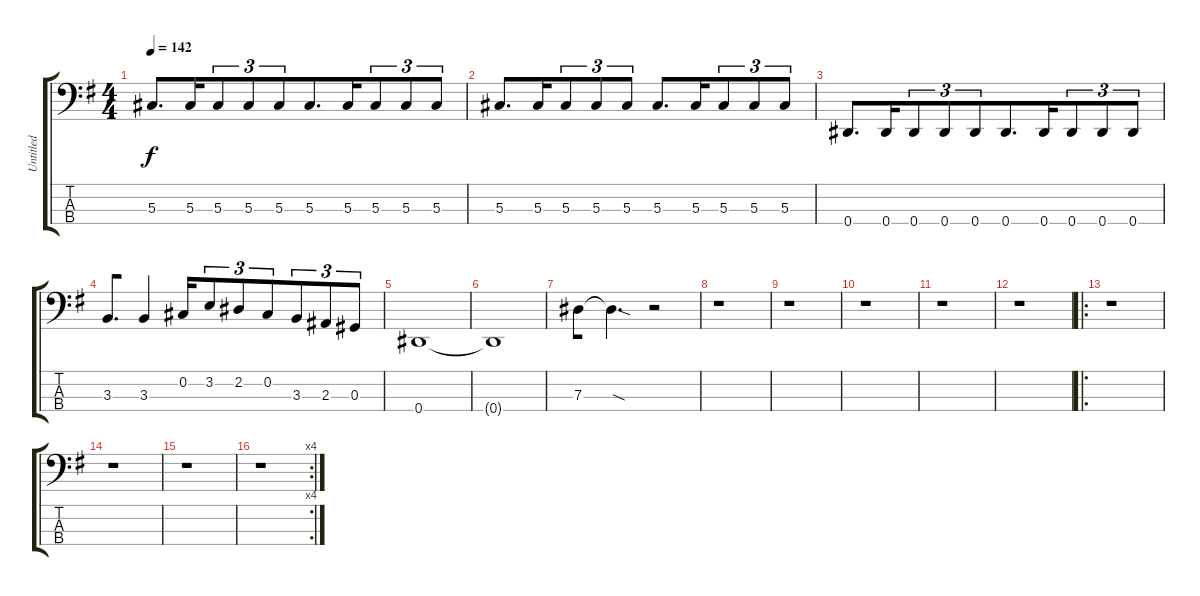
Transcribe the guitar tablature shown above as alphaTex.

\track ("Untitled" "Untitled") {instrument electricbassfinger}
\staff {score tabs}
\tuning (Gb2 Db2 Ab1 Eb1) {hide}
\ts (4 4)
\tempo 142
\clef f4
\ks g
5.3.8{d dy f beam merge} 5.3.16{beam merge} 5.3.8{tu (3 2) beam merge} 5.3.8{tu (3 2) beam merge} 5.3.8{tu (3 2) beam merge} 5.3.8{d beam merge} 5.3.16{beam merge} 5.3.8{tu (3 2) beam merge} 5.3.8{tu (3 2) beam merge} 5.3.8{tu (3 2)} |
5.3.8{d beam merge} 5.3.16{beam merge} 5.3.8{tu (3 2) beam merge} 5.3.8{tu (3 2) beam merge} 5.3.8{tu (3 2)} 5.3.8{d beam merge} 5.3.16{beam merge} 5.3.8{tu (3 2) beam merge} 5.3.8{tu (3 2) beam merge} 5.3.8{tu (3 2)} |
0.4.8{d beam merge} 0.4.16{beam merge} 0.4.8{tu (3 2)} 0.4.8{tu (3 2) beam merge} 0.4.8{tu (3 2) beam merge} 0.4.8{d beam merge} 0.4.16{beam merge} 0.4.8{tu (3 2) beam merge} 0.4.8{tu (3 2) beam merge} 0.4.8{tu (3 2)} |
3.3.8{d beam merge} 3.3.4{beam merge} 0.2.16{beam merge} 3.2.8{tu (3 2) beam merge} 2.2.8{tu (3 2) beam merge} 0.2.8{tu (3 2) beam merge} 3.3.8{tu (3 2) beam merge} 2.3.8{tu (3 2) beam merge} 0.3.8{tu (3 2)} |
0.4.1 |
0.4{t}.1 |
7.3.8{beam merge} 7.3{sod t}.4{d} r.2 |
r.1 |
r.1 |
r.1 |
r.1 |
r.1 |
\ro
r.1 |
r.1 |
r.1 |
\rc 4
r.1
